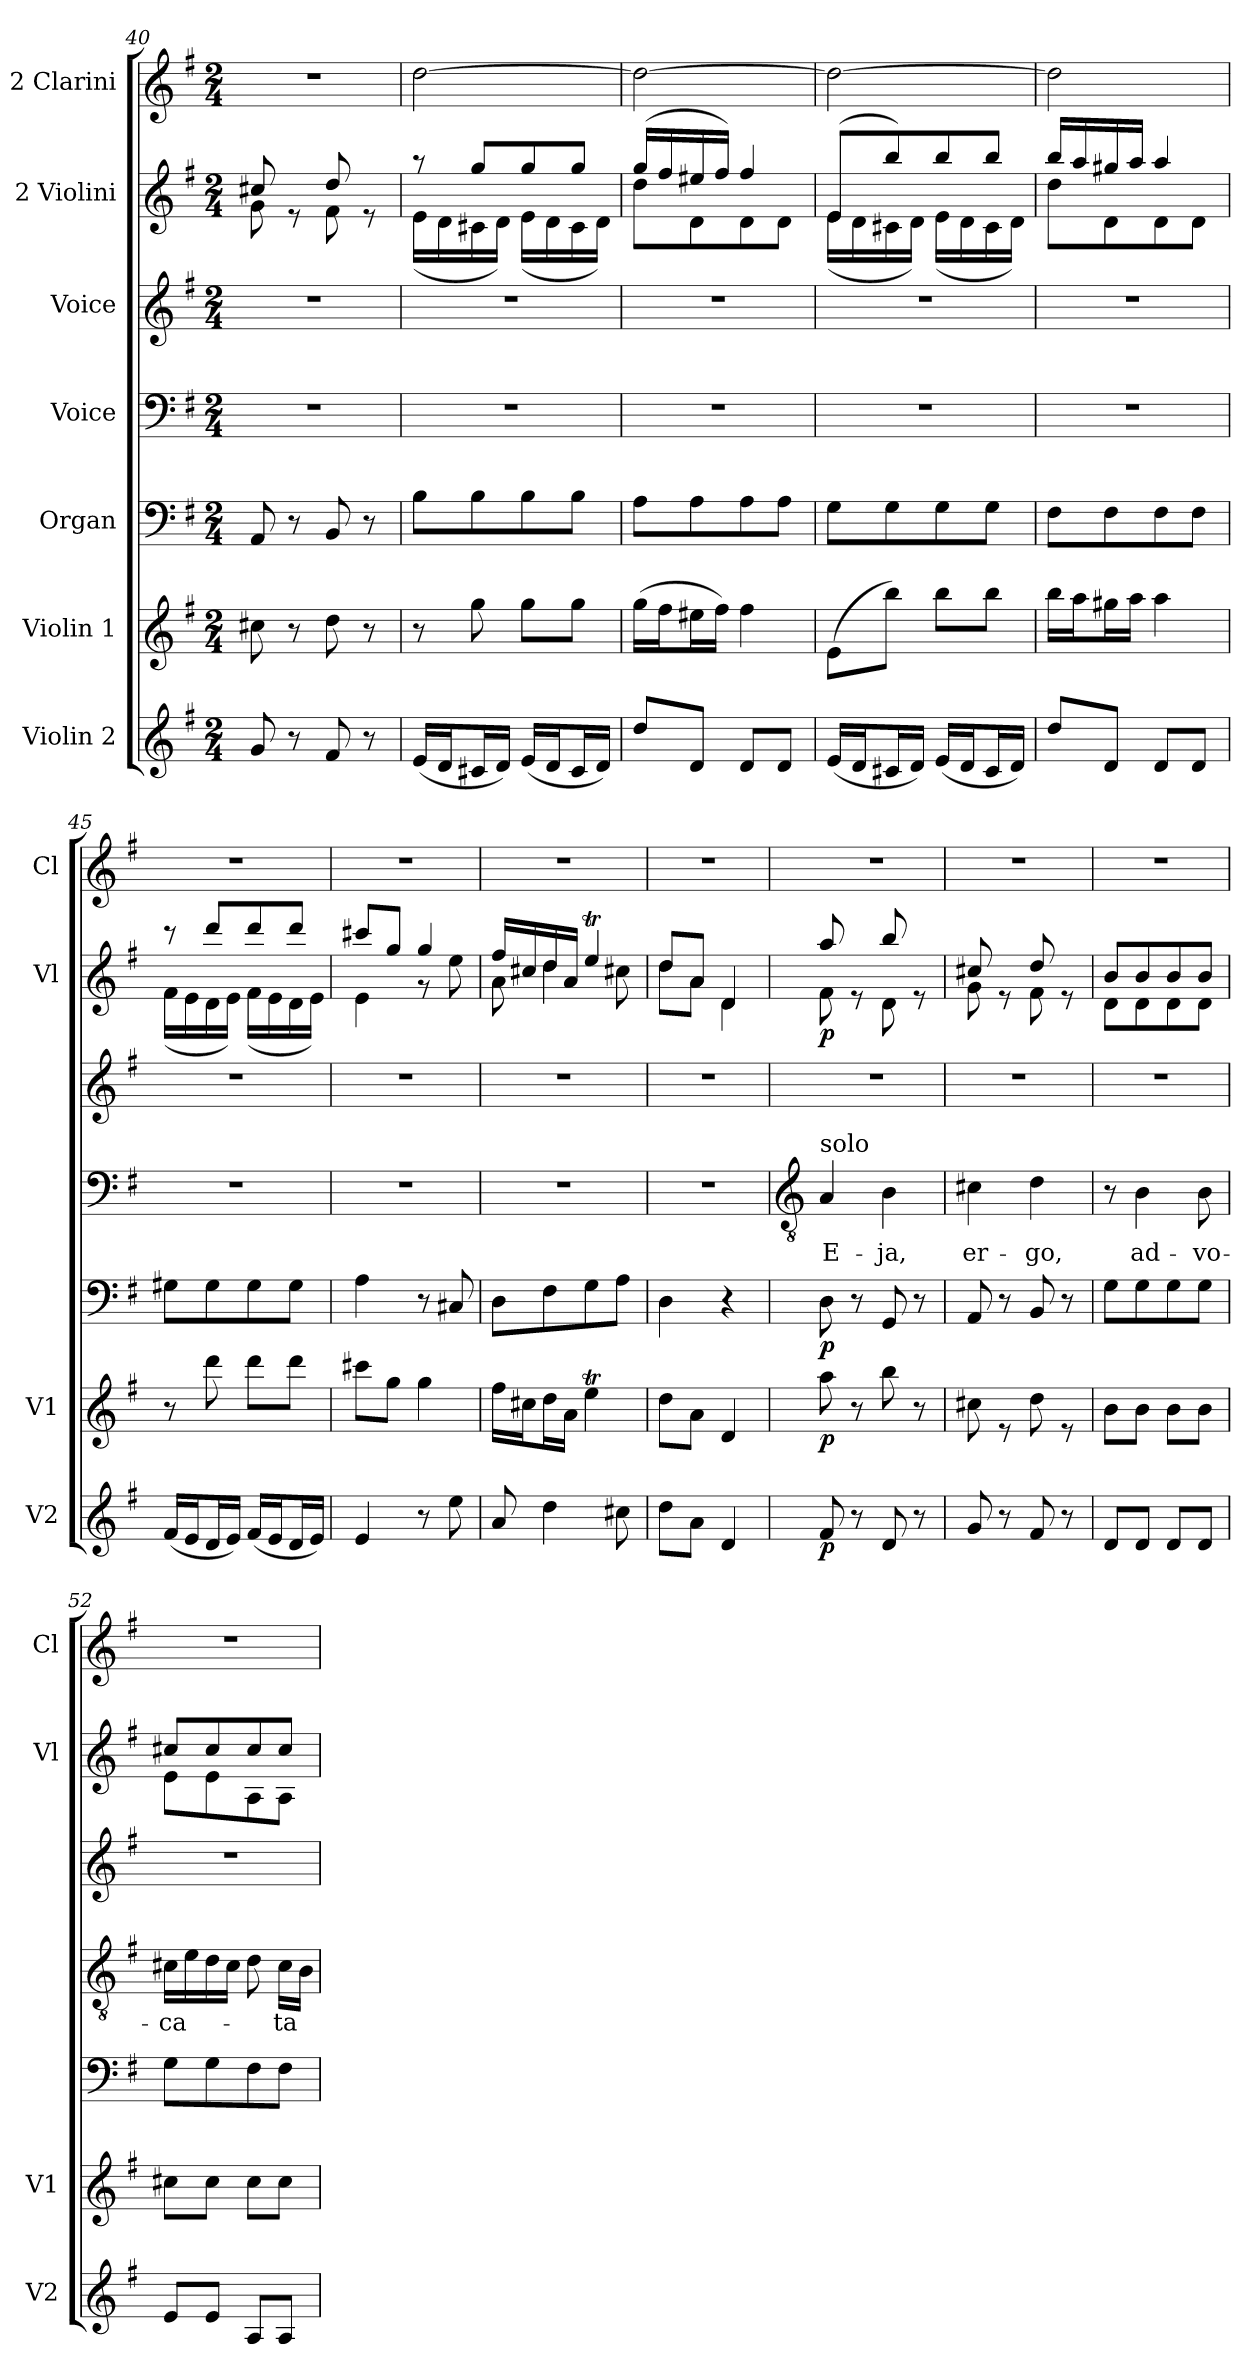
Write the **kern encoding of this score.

**kern	**dynam	**kern	**dynam	**kern	**dynam	**kern	**text	**kern	**kern	**dynam	**kern
*part7	*part7	*part6	*part6	*part5	*part5	*part4	*part4	*part3	*part2	*part2	*part1
*staff7	*staff7	*staff6	*staff6	*staff5	*staff5	*staff4	*staff4	*staff3	*staff2	*staff2	*staff1
*I"Violin 2	*	*I"Violin 1	*	*I"Organ	*	*I"Voice	*	*I"Voice	*I"2 Violini	*	*I"2 Clarini
*I'V2	*	*I'V1	*	*	*	*	*	*	*I'Vl	*	*I'Cl
*clefG2	*	*clefG2	*	*clefF4	*	*clefF4	*	*clefG2	*clefG2	*	*clefG2
*k[f#]	*	*k[f#]	*	*k[f#]	*	*k[f#]	*	*k[f#]	*k[f#]	*	*k[f#]
*M2/4	*	*M2/4	*	*M2/4	*	*M2/4	*	*M2/4	*M2/4	*	*M2/4
=40	=40	=40	=40	=40	=40	=40	=40	=40	=40	=40	=40
*	*	*	*	*	*	*	*	*	*^	*	*
8g/	.	8cc#X\	.	8AA/	.	2r	.	2r	8cc#X/	8g\	.	2r
8r	.	8r	.	8r	.	.	.	.	8re	8ryy	.	.
8f#/	.	8dd\	.	8BB/	.	.	.	.	8dd/	8f#\	.	.
8r	.	8r	.	8r	.	.	.	.	8re	8ryy	.	.
=41	=41	=41	=41	=41	=41	=41	=41	=41	=41	=41	=41	=41
(16e/LL	.	8r	.	8B\L	.	2r	.	2r	8r	(16e\LL	.	[2dd\
16d/J	.	.	.	.	.	.	.	.	.	16d\	.	.
16c#X/L	.	8gg\	.	8B\	.	.	.	.	8gg/L	16c#X\	.	.
16d/JJ)	.	.	.	.	.	.	.	.	.	16d\JJ)	.	.
(16e/LL	.	8gg\L	.	8B\	.	.	.	.	8gg/	(16e\LL	.	.
16d/J	.	.	.	.	.	.	.	.	.	16d\	.	.
16c#/L	.	8gg\J	.	8B\J	.	.	.	.	8gg/J	16c#\	.	.
16d/JJ)	.	.	.	.	.	.	.	.	.	16d\JJ)	.	.
=42	=42	=42	=42	=42	=42	=42	=42	=42	=42	=42	=42	=42
8dd/L	.	(16gg\LL	.	8A\L	.	2r	.	2r	(16gg/LL	8dd\L	.	2dd\_
.	.	16ff#\J	.	.	.	.	.	.	16ff#/	.	.	.
8d/J	.	16ee#X\L	.	8A\	.	.	.	.	16ee#X/	8d\	.	.
.	.	16ff#\JJ)	.	.	.	.	.	.	16ff#/JJ)	.	.	.
8d/L	.	4ff#\	.	8A\	.	.	.	.	4ff#/	8d\	.	.
8d/J	.	.	.	8A\J	.	.	.	.	.	8d\J	.	.
!!LO:LB:g=z
=43	=43	=43	=43	=43	=43	=43	=43	=43	=43	=43	=43	=43
(16e/LL	.	(8e\L	.	8G\L	.	2r	.	2r	(8e/L	(16e\LL	.	2dd\_
16d/J	.	.	.	.	.	.	.	.	.	16d\	.	.
16c#X/L	.	8bb\J)	.	8G\	.	.	.	.	8bb/)	16c#X\	.	.
16d/JJ)	.	.	.	.	.	.	.	.	.	16d\JJ)	.	.
(16e/LL	.	8bb\L	.	8G\	.	.	.	.	8bb/	(16e\LL	.	.
16d/J	.	.	.	.	.	.	.	.	.	16d\	.	.
16c#/L	.	8bb\J	.	8G\J	.	.	.	.	8bb/J	16c#\	.	.
16d/JJ)	.	.	.	.	.	.	.	.	.	16d\JJ)	.	.
=44	=44	=44	=44	=44	=44	=44	=44	=44	=44	=44	=44	=44
8dd/L	.	16bb\LL	.	8F#\L	.	2r	.	2r	16bb/LL	8dd\L	.	2dd\]
.	.	16aa\J	.	.	.	.	.	.	16aa/	.	.	.
8d/J	.	16gg#X\L	.	8F#\	.	.	.	.	16gg#X/	8d\	.	.
.	.	16aa\JJ	.	.	.	.	.	.	16aa/JJ	.	.	.
8d/L	.	4aa\	.	8F#\	.	.	.	.	4aa/	8d\	.	.
8d/J	.	.	.	8F#\J	.	.	.	.	.	8d\J	.	.
=45	=45	=45	=45	=45	=45	=45	=45	=45	=45	=45	=45	=45
(16f#/LL	.	8r	.	8G#X\L	.	2r	.	2r	8r	(16f#\LL	.	2r
16e/J	.	.	.	.	.	.	.	.	.	16e\	.	.
16d/L	.	8ddd\	.	8G#\	.	.	.	.	8ddd/L	16d\	.	.
16e/JJ)	.	.	.	.	.	.	.	.	.	16e\JJ)	.	.
(16f#/LL	.	8ddd\L	.	8G#\	.	.	.	.	8ddd/	(16f#\LL	.	.
16e/J	.	.	.	.	.	.	.	.	.	16e\	.	.
16d/L	.	8ddd\J	.	8G#\J	.	.	.	.	8ddd/J	16d\	.	.
16e/JJ)	.	.	.	.	.	.	.	.	.	16e\JJ)	.	.
=46	=46	=46	=46	=46	=46	=46	=46	=46	=46	=46	=46	=46
4e/	.	8ccc#X\L	.	4A\	.	2r	.	2r	8ccc#X/L	4e\	.	2r
.	.	8gg\J	.	.	.	.	.	.	8gg/J	.	.	.
8r	.	4gg\	.	8r	.	.	.	.	4gg/	8r	.	.
8ee\	.	.	.	8C#X/	.	.	.	.	.	8ee\	.	.
=47	=47	=47	=47	=47	=47	=47	=47	=47	=47	=47	=47	=47
8a/	.	16ff#\LL	.	8D\L	.	2r	.	2r	16ff#/LL	8a\	.	2r
.	.	16cc#X\J	.	.	.	.	.	.	16cc#X/	.	.	.
4dd\	.	16dd\L	.	8F#\	.	.	.	.	16dd/	4dd\	.	.
.	.	16a\JJ	.	.	.	.	.	.	16a/JJ	.	.	.
.	.	4eeT\	.	8G\	.	.	.	.	4eeT/	.	.	.
8cc#X\	.	.	.	8A\J	.	.	.	.	.	8cc#X\	.	.
=48	=48	=48	=48	=48	=48	=48	=48	=48	=48	=48	=48	=48
8dd\L	.	8dd\L	.	4D\	.	2r	.	2r	8dd/L	8dd\L	.	2r
8a\J	.	8a\J	.	.	.	.	.	.	8a/J	8a\J	.	.
4d/	.	4d/	.	4r	.	.	.	.	4d/	4d\	.	.
=49	=49	=49	=49	=49	=49	=49	=49	=49	=49	=49	=49	=49
*	*	*	*	*	*	*clefGv2	*	*	*	*	*	*
!	!	!	!	!	!	!LO:TX:a:t=solo	!	!	!	!	!	!
!	!LO:DY:b	!	!LO:DY:b	!	!LO:DY:b	!	!LO:LY:b	!	!	!	!LO:DY:b	!
8f#/	p	8aa\	p	8D\	p	4A/	E-	2r	8aa/	8f#\	p	2r
8r	.	8r	.	8r	.	.	.	.	8re	8ryy	.	.
!	!	!	!	!	!	!	!LO:LY:b	!	!	!	!	!
8d/	.	8bb\	.	8GG/	.	4B\	-ja,	.	8bb/	8d\	.	.
8r	.	8r	.	8r	.	.	.	.	8re	8ryy	.	.
!!LO:LB:g=z
=50	=50	=50	=50	=50	=50	=50	=50	=50	=50	=50	=50	=50
!	!	!	!	!	!	!	!LO:LY:b	!	!	!	!	!
8g/	.	8cc#X\	.	8AA/	.	4c#X\	er-	2r	8cc#X/	8g\	.	2r
8r	.	8re	.	8r	.	.	.	.	8re	8ryy	.	.
!	!	!	!	!	!	!	!LO:LY:b	!	!	!	!	!
8f#/	.	8dd\	.	8BB/	.	4d\	-go,	.	8dd/	8f#\	.	.
8r	.	8re	.	8r	.	.	.	.	8re	8ryy	.	.
=51	=51	=51	=51	=51	=51	=51	=51	=51	=51	=51	=51	=51
8d/L	.	8b\L	.	8G\L	.	8r	.	2r	8b/L	8d\L	.	2r
!	!	!	!	!	!	!	!LO:LY:b	!	!	!	!	!
8d/J	.	8b\J	.	8G\	.	4B\	ad-	.	8b/	8d\	.	.
8d/L	.	8b\L	.	8G\	.	.	.	.	8b/	8d\	.	.
!	!	!	!	!	!	!	!LO:LY:b	!	!	!	!	!
8d/J	.	8b\J	.	8G\J	.	8B\	-vo-	.	8b/J	8d\J	.	.
=52	=52	=52	=52	=52	=52	=52	=52	=52	=52	=52	=52	=52
!	!	!	!	!	!	!	!LO:LY:b	!	!	!	!	!
8e/L	.	8cc#X\L	.	8G\L	.	16c#X\LL	-ca-	2r	8cc#X/L	8e\L	.	2r
.	.	.	.	.	.	16e\	.	.	.	.	.	.
8e/J	.	8cc#\J	.	8G\	.	16d\	.	.	8cc#/	8e\	.	.
.	.	.	.	.	.	16c#\JJ	.	.	.	.	.	.
8A/L	.	8cc#\L	.	8F#\	.	8d\	.	.	8cc#/	8A\	.	.
!	!	!	!	!	!	!	!LO:LY:b	!	!	!	!	!
8A/J	.	8cc#\J	.	8F#\J	.	16c#\LL	-ta	.	8cc#/J	8A\J	.	.
.	.	.	.	.	.	16B\JJ	.	.	.	.	.	.
*	*	*	*	*	*	*	*	*	*v	*v	*	*
=	=	=	=	=	=	=	=	=	=	=	=
*-	*-	*-	*-	*-	*-	*-	*-	*-	*-	*-	*-
